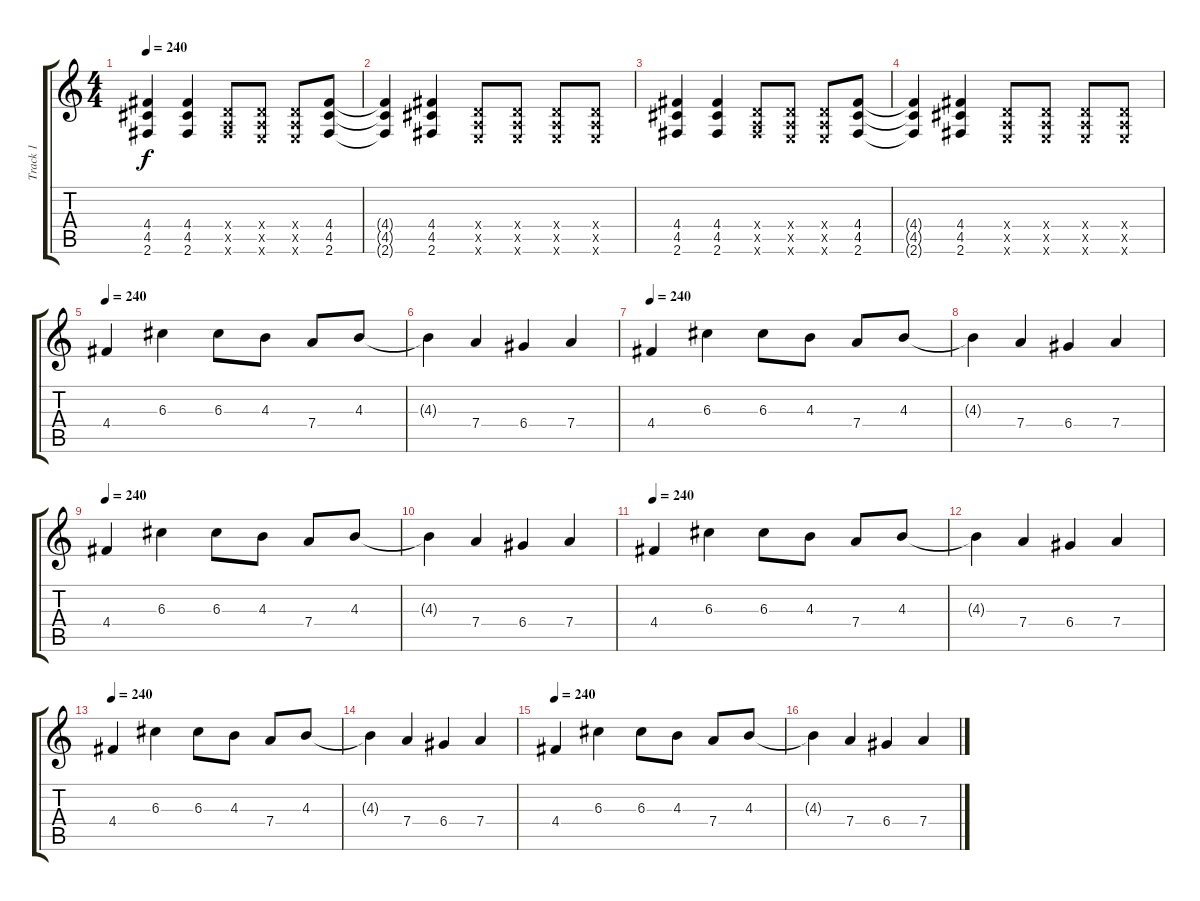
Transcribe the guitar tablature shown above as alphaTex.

\track ("Track 1" "Track 1") {instrument distortionguitar}
\staff {score tabs}
\tuning (E4 B3 G3 D3 A2 E2) {hide}
\ts (4 4)
\tempo 240
\clef g2
\ks c
(4.4 4.5 2.6).4{dy f} (4.4 4.5 2.6).4 (0.4{x} 0.5{x} 2.6{x}).8 (0.4{x} 0.5{x} 0.6{x}).8 (0.4{x} 0.5{x} 0.6{x}).8 (4.4 4.5 2.6).8 |
(4.4{t} 4.5{t} 2.6{t}).4 (4.4 4.5 2.6).4 (0.4{x} 0.5{x} 0.6{x}).8 (0.4{x} 0.5{x} 0.6{x}).8 (0.4{x} 0.5{x} 0.6{x}).8 (0.4{x} 0.5{x} 0.6{x}).8 |
(4.4 4.5 2.6).4 (4.4 4.5 2.6).4 (0.4{x} 0.5{x} 2.6{x}).8 (0.4{x} 0.5{x} 0.6{x}).8 (0.4{x} 0.5{x} 0.6{x}).8 (4.4 4.5 2.6).8 |
(4.4{t} 4.5{t} 2.6{t}).4 (4.4 4.5 2.6).4 (0.4{x} 0.5{x} 0.6{x}).8 (0.4{x} 0.5{x} 0.6{x}).8 (0.4{x} 0.5{x} 0.6{x}).8 (0.4{x} 0.5{x} 0.6{x}).8 |
\tempo 240
4.4.4 6.3.4 6.3.8 4.3.8 7.4.8 4.3.8 |
4.3{t}.4 7.4.4 6.4.4 7.4.4 |
\tempo 240
4.4.4 6.3.4 6.3.8 4.3.8 7.4.8 4.3.8 |
4.3{t}.4 7.4.4 6.4.4 7.4.4 |
\tempo 240
4.4.4 6.3.4 6.3.8 4.3.8 7.4.8 4.3.8 |
4.3{t}.4 7.4.4 6.4.4 7.4.4 |
\tempo 240
4.4.4 6.3.4 6.3.8 4.3.8 7.4.8 4.3.8 |
4.3{t}.4 7.4.4 6.4.4 7.4.4 |
\tempo 240
4.4.4 6.3.4 6.3.8 4.3.8 7.4.8 4.3.8 |
4.3{t}.4 7.4.4 6.4.4 7.4.4 |
\tempo 240
4.4.4 6.3.4 6.3.8 4.3.8 7.4.8 4.3.8 |
4.3{t}.4 7.4.4 6.4.4 7.4.4
